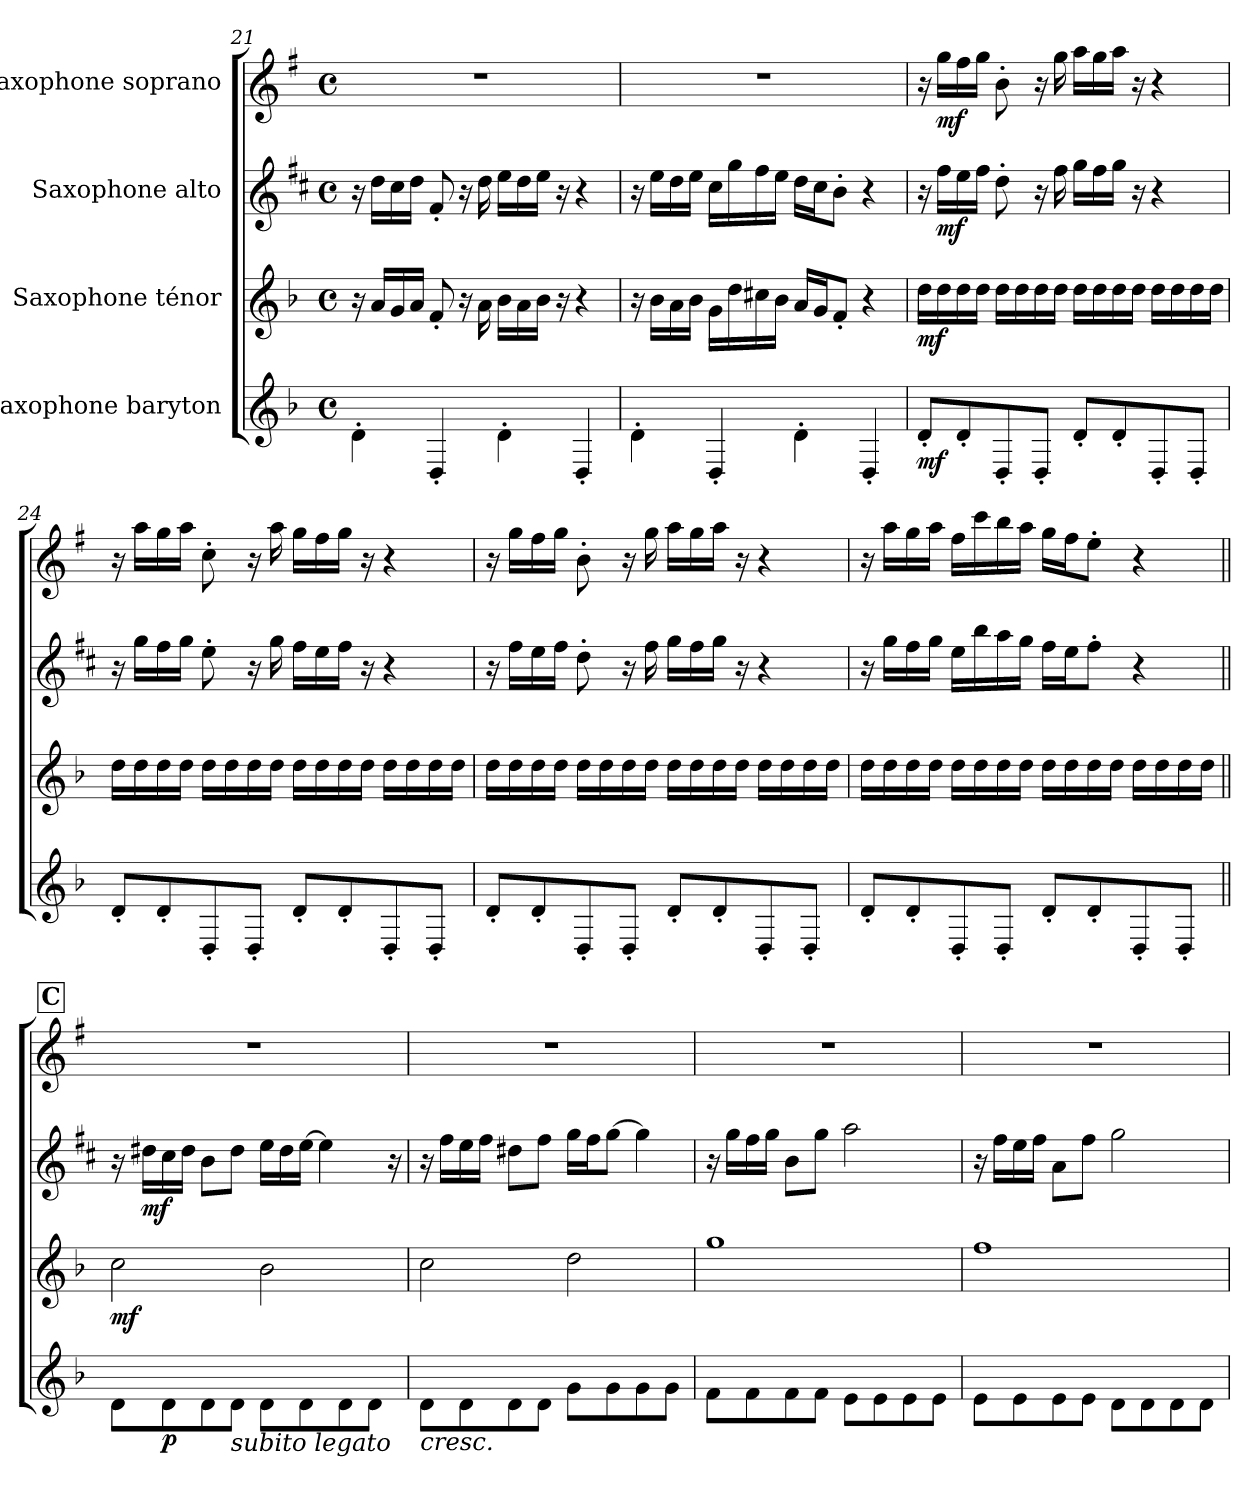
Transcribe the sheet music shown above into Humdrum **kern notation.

**kern	**dynam	**kern	**dynam	**kern	**dynam	**kern	**dynam
*part4	*part4	*part3	*part3	*part2	*part2	*part1	*part1
*staff4	*staff4	*staff3	*staff3	*staff2	*staff2	*staff1	*staff1
*I"Saxophone baryton	*	*I"Saxophone ténor	*	*I"Saxophone alto	*	*I"Saxophone soprano	*
*clefG2	*	*clefG2	*	*clefG2	*	*clefG2	*
*ITrd12c21	*	*ITrd8c14	*	*ITrd5c9	*	*ITrd1c2	*
*k[b-]	*	*k[b-]	*	*k[b-]	*	*k[b-]	*
*F:	*	*F:	*	*F:	*	*F:	*
*M4/4	*	*M4/4	*	*M4/4	*	*M4/4	*
*met(c)	*	*met(c)	*	*met(c)	*	*met(c)	*
=21	=21	=21	=21	=21	=21	=21	=21
4D'\	.	16r	.	16r	.	1r	.
.	.	16A/LL	.	16f\LL	.	.	.
.	.	16G/	.	16e\	.	.	.
.	.	16A/JJ	.	16f\JJ	.	.	.
4DD'/	.	8F'/	.	8A'/	.	.	.
.	.	16r	.	16r	.	.	.
.	.	16A\	.	16f\	.	.	.
4D'\	.	16B-\LL	.	16g\LL	.	.	.
.	.	16A\	.	16f\	.	.	.
.	.	16B-\JJ	.	16g\JJ	.	.	.
.	.	16r	.	16r	.	.	.
4DD'/	.	4r	.	4r	.	.	.
=22	=22	=22	=22	=22	=22	=22	=22
4D'\	.	16r	.	16r	.	1r	.
.	.	16B-\LL	.	16g\LL	.	.	.
.	.	16A\	.	16f\	.	.	.
.	.	16B-\JJ	.	16g\JJ	.	.	.
4DD'/	.	16G\LL	.	16e\LL	.	.	.
.	.	16d\	.	16b-\	.	.	.
.	.	16c#X\	.	16a\	.	.	.
.	.	16B-\JJ	.	16g\JJ	.	.	.
4D'\	.	16A/LL	.	16f\LL	.	.	.
.	.	16G/J	.	16e\J	.	.	.
.	.	8F'/J	.	8d'\J	.	.	.
4DD'/	.	4r	.	4r	.	.	.
=23	=23	=23	=23	=23	=23	=23	=23
!	!LO:DY:b	!	!LO:DY:b	!	!	!	!
8D'/L	mf	16d\LL	mf	16r	.	16r	.
!	!	!	!	!	!LO:DY:b	!	!LO:DY:b
.	.	16d\	.	16a\LL	mf	16ff\LL	mf
8D'/	.	16d\	.	16g\	.	16ee\	.
.	.	16d\JJ	.	16a\JJ	.	16ff\JJ	.
8DD'/	.	16d\LL	.	8f'\	.	8a'\	.
.	.	16d\	.	.	.	.	.
8DD'/J	.	16d\	.	16r	.	16r	.
.	.	16d\JJ	.	16a\	.	16ff\	.
8D'/L	.	16d\LL	.	16b-\LL	.	16gg\LL	.
.	.	16d\	.	16a\	.	16ff\	.
8D'/	.	16d\	.	16b-\JJ	.	16gg\JJ	.
.	.	16d\JJ	.	16r	.	16r	.
8DD'/	.	16d\LL	.	4r	.	4r	.
.	.	16d\	.	.	.	.	.
8DD'/J	.	16d\	.	.	.	.	.
.	.	16d\JJ	.	.	.	.	.
!!LO:LB:g=z
=24	=24	=24	=24	=24	=24	=24	=24
8D'/L	.	16d\LL	.	16r	.	16r	.
.	.	16d\	.	16b-\LL	.	16gg\LL	.
8D'/	.	16d\	.	16a\	.	16ff\	.
.	.	16d\JJ	.	16b-\JJ	.	16gg\JJ	.
8DD'/	.	16d\LL	.	8g'\	.	8b-'\	.
.	.	16d\	.	.	.	.	.
8DD'/J	.	16d\	.	16r	.	16r	.
.	.	16d\JJ	.	16b-\	.	16gg\	.
8D'/L	.	16d\LL	.	16a\LL	.	16ff\LL	.
.	.	16d\	.	16g\	.	16ee\	.
8D'/	.	16d\	.	16a\JJ	.	16ff\JJ	.
.	.	16d\JJ	.	16r	.	16r	.
8DD'/	.	16d\LL	.	4r	.	4r	.
.	.	16d\	.	.	.	.	.
8DD'/J	.	16d\	.	.	.	.	.
.	.	16d\JJ	.	.	.	.	.
=25	=25	=25	=25	=25	=25	=25	=25
8D'/L	.	16d\LL	.	16r	.	16r	.
.	.	16d\	.	16a\LL	.	16ff\LL	.
8D'/	.	16d\	.	16g\	.	16ee\	.
.	.	16d\JJ	.	16a\JJ	.	16ff\JJ	.
8DD'/	.	16d\LL	.	8f'\	.	8a'\	.
.	.	16d\	.	.	.	.	.
8DD'/J	.	16d\	.	16r	.	16r	.
.	.	16d\JJ	.	16a\	.	16ff\	.
8D'/L	.	16d\LL	.	16b-\LL	.	16gg\LL	.
.	.	16d\	.	16a\	.	16ff\	.
8D'/	.	16d\	.	16b-\JJ	.	16gg\JJ	.
.	.	16d\JJ	.	16r	.	16r	.
8DD'/	.	16d\LL	.	4r	.	4r	.
.	.	16d\	.	.	.	.	.
8DD'/J	.	16d\	.	.	.	.	.
.	.	16d\JJ	.	.	.	.	.
=26	=26	=26	=26	=26	=26	=26	=26
8D'/L	.	16d\LL	.	16r	.	16r	.
.	.	16d\	.	16b-\LL	.	16gg\LL	.
8D'/	.	16d\	.	16a\	.	16ff\	.
.	.	16d\JJ	.	16b-\JJ	.	16gg\JJ	.
8DD'/	.	16d\LL	.	16g\LL	.	16ee\LL	.
.	.	16d\	.	16dd\	.	16bb-\	.
8DD'/J	.	16d\	.	16cc\	.	16aa\	.
.	.	16d\JJ	.	16b-\JJ	.	16gg\JJ	.
8D'/L	.	16d\LL	.	16a\LL	.	16ff\LL	.
.	.	16d\	.	16g\J	.	16ee\J	.
8D'/	.	16d\	.	8a'\J	.	8dd'\J	.
.	.	16d\JJ	.	.	.	.	.
8DD'/	.	16d\LL	.	4r	.	4r	.
.	.	16d\	.	.	.	.	.
8DD'/J	.	16d\	.	.	.	.	.
.	.	16d\JJ	.	.	.	.	.
!!LO:REH:place=s1:a:B:fs=14:t=C
=27||	=27||	=27||	=27||	=27||	=27||	=27||	=27||
!	!	!	!LO:DY:b	!	!	!	!
8D\L	.	2c\	mf	16r	.	1r	.
!	!	!	!	!	!LO:DY:b	!	!
.	.	.	.	16f#X\LL	mf	.	.
!	!LO:DY:b	!	!	!	!	!	!
8D\	p	.	.	16e\	.	.	.
.	.	.	.	16f#\JJ	.	.	.
8D\	.	.	.	8d\L	.	.	.
!LO:TX:b:i:t=subito    legato	!	!	!	!	!	!	!
8D\J	.	.	.	8f#\J	.	.	.
8D\L	.	2B-\	.	16g\LL	.	.	.
.	.	.	.	16f#\	.	.	.
8D\	.	.	.	[16g\JJ	.	.	.
.	.	.	.	4g\]	.	.	.
8D\	.	.	.	.	.	.	.
8D\J	.	.	.	.	.	.	.
.	.	.	.	16r	.	.	.
=28	=28	=28	=28	=28	=28	=28	=28
!LO:TX:b:i:t=cresc.	!	!	!	!	!	!	!
8D\L	.	2c\	.	16r	.	1r	.
.	.	.	.	16a\LL	.	.	.
8D\	.	.	.	16g\	.	.	.
.	.	.	.	16a\JJ	.	.	.
8D\	.	.	.	8f#X\L	.	.	.
8D\J	.	.	.	8a\J	.	.	.
8G\L	.	2d\	.	16b-\LL	.	.	.
.	.	.	.	16a\J	.	.	.
8G\	.	.	.	[8b-\J	.	.	.
8G\	.	.	.	4b-\]	.	.	.
8G\J	.	.	.	.	.	.	.
!!LO:LB:g=z
=29	=29	=29	=29	=29	=29	=29	=29
8F\L	.	1g	.	16r	.	1r	.
.	.	.	.	16b-\LL	.	.	.
8F\	.	.	.	16a\	.	.	.
.	.	.	.	16b-\JJ	.	.	.
8F\	.	.	.	8d\L	.	.	.
8F\J	.	.	.	8b-\J	.	.	.
8E\L	.	.	.	2cc\	.	.	.
8E\	.	.	.	.	.	.	.
8E\	.	.	.	.	.	.	.
8E\J	.	.	.	.	.	.	.
=30	=30	=30	=30	=30	=30	=30	=30
8E\L	.	1f	.	16r	.	1r	.
.	.	.	.	16a\LL	.	.	.
8E\	.	.	.	16g\	.	.	.
.	.	.	.	16a\JJ	.	.	.
8E\	.	.	.	8c\L	.	.	.
8E\J	.	.	.	8a\J	.	.	.
8D\L	.	.	.	2b-\	.	.	.
8D\	.	.	.	.	.	.	.
8D\	.	.	.	.	.	.	.
8D\J	.	.	.	.	.	.	.
=	=	=	=	=	=	=	=
*-	*-	*-	*-	*-	*-	*-	*-
